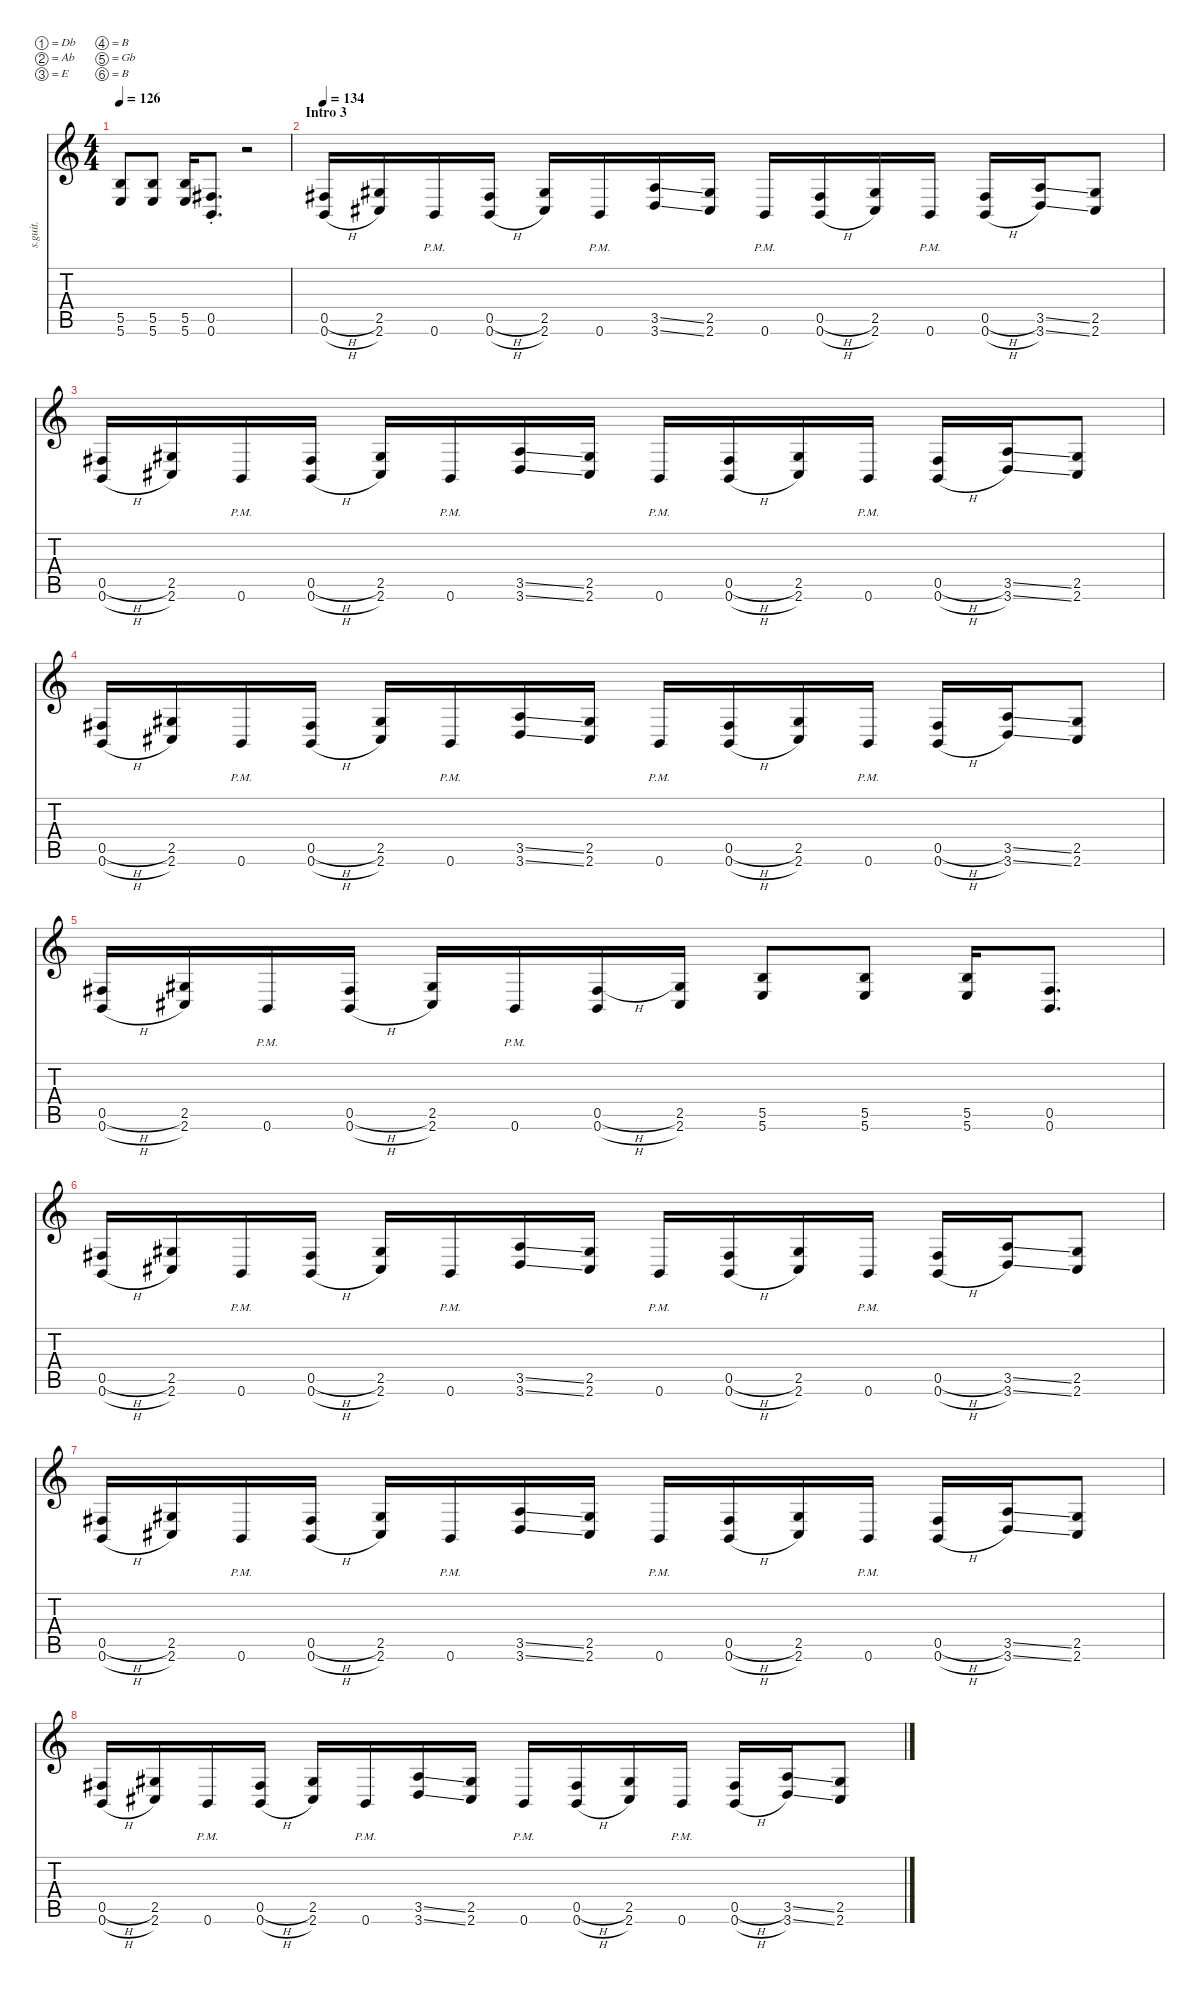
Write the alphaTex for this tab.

\defaultSystemsLayout 4
\hideDynamics
\bracketExtendMode nobrackets
\track ("Mick Thomson" "s.guit.") {instrument distortionguitar}
\staff {score tabs}
\tuning (Db4 Ab3 E3 B2 Gb2 B1)
\ts (4 4)
\tempo 126
\clef g2
\ks c
(5.5 5.6).8{dy f} (5.5 5.6).8 (5.5 5.6).16 (0.5{st acc #} 0.6{st}).8{d} r.2 |
\section ("" "Intro 3")
\tempo 134
(0.5{h acc #} 0.6{h}).16 (2.5{acc #} 2.6{acc #}).16 0.6{pm}.16 (0.5{h acc #} 0.6{h}).16 (2.5{acc #} 2.6{acc #}).16 0.6{pm}.16 (3.5{ss} 3.6{ss}).16 (2.5{acc #} 2.6{acc #}).16 0.6{pm}.16 (0.5{h acc #} 0.6{h}).16 (2.5{acc #} 2.6{acc #}).16 0.6{pm}.16 (0.5{h acc #} 0.6{h}).16 (3.5{ss} 3.6{ss}).16 (2.5{acc #} 2.6{acc #}).8 |
(0.5{h acc #} 0.6{h}).16 (2.5{acc #} 2.6{acc #}).16 0.6{pm}.16 (0.5{h acc #} 0.6{h}).16 (2.5{acc #} 2.6{acc #}).16 0.6{pm}.16 (3.5{ss} 3.6{ss}).16 (2.5{acc #} 2.6{acc #}).16 0.6{pm}.16 (0.5{h acc #} 0.6{h}).16 (2.5{acc #} 2.6{acc #}).16 0.6{pm}.16 (0.5{h acc #} 0.6{h}).16 (3.5{ss} 3.6{ss}).16 (2.5{acc #} 2.6{acc #}).8 |
(0.5{h acc #} 0.6{h}).16 (2.5{acc #} 2.6{acc #}).16 0.6{pm}.16 (0.5{h acc #} 0.6{h}).16 (2.5{acc #} 2.6{acc #}).16 0.6{pm}.16 (3.5{ss} 3.6{ss}).16 (2.5{acc #} 2.6{acc #}).16 0.6{pm}.16 (0.5{h acc #} 0.6{h}).16 (2.5{acc #} 2.6{acc #}).16 0.6{pm}.16 (0.5{h acc #} 0.6{h}).16 (3.5{ss} 3.6{ss}).16 (2.5{acc #} 2.6{acc #}).8 |
(0.5{h acc #} 0.6{h}).16 (2.5{acc #} 2.6{acc #}).16 0.6{pm}.16 (0.5{h acc #} 0.6{h}).16 (2.5{acc #} 2.6{acc #}).16 0.6{pm}.16 (0.6{h} 0.5{h acc #}).16 (2.6{acc #} 2.5{acc #}).16 (5.5 5.6).8 (5.5 5.6).8 (5.5 5.6).16 (0.5{acc #} 0.6).8{d} |
(0.5{h acc #} 0.6{h}).16 (2.5{acc #} 2.6{acc #}).16 0.6{pm}.16 (0.5{h acc #} 0.6{h}).16 (2.5{acc #} 2.6{acc #}).16 0.6{pm}.16 (3.5{ss} 3.6{ss}).16 (2.5{acc #} 2.6{acc #}).16 0.6{pm}.16 (0.5{h acc #} 0.6{h}).16 (2.5{acc #} 2.6{acc #}).16 0.6{pm}.16 (0.5{h acc #} 0.6{h}).16 (3.5{ss} 3.6{ss}).16 (2.5{acc #} 2.6{acc #}).8 |
(0.5{h acc #} 0.6{h}).16 (2.5{acc #} 2.6{acc #}).16 0.6{pm}.16 (0.5{h acc #} 0.6{h}).16 (2.5{acc #} 2.6{acc #}).16 0.6{pm}.16 (3.5{ss} 3.6{ss}).16 (2.5{acc #} 2.6{acc #}).16 0.6{pm}.16 (0.5{h acc #} 0.6{h}).16 (2.5{acc #} 2.6{acc #}).16 0.6{pm}.16 (0.5{h acc #} 0.6{h}).16 (3.5{ss} 3.6{ss}).16 (2.5{acc #} 2.6{acc #}).8 |
(0.5{h acc #} 0.6{h}).16 (2.5{acc #} 2.6{acc #}).16 0.6{pm}.16 (0.5{h acc #} 0.6{h}).16 (2.5{acc #} 2.6{acc #}).16 0.6{pm}.16 (3.5{ss} 3.6{ss}).16 (2.5{acc #} 2.6{acc #}).16 0.6{pm}.16 (0.5{h acc #} 0.6{h}).16 (2.5{acc #} 2.6{acc #}).16 0.6{pm}.16 (0.5{h acc #} 0.6{h}).16 (3.5{ss} 3.6{ss}).16 (2.5{acc #} 2.6{acc #}).8
